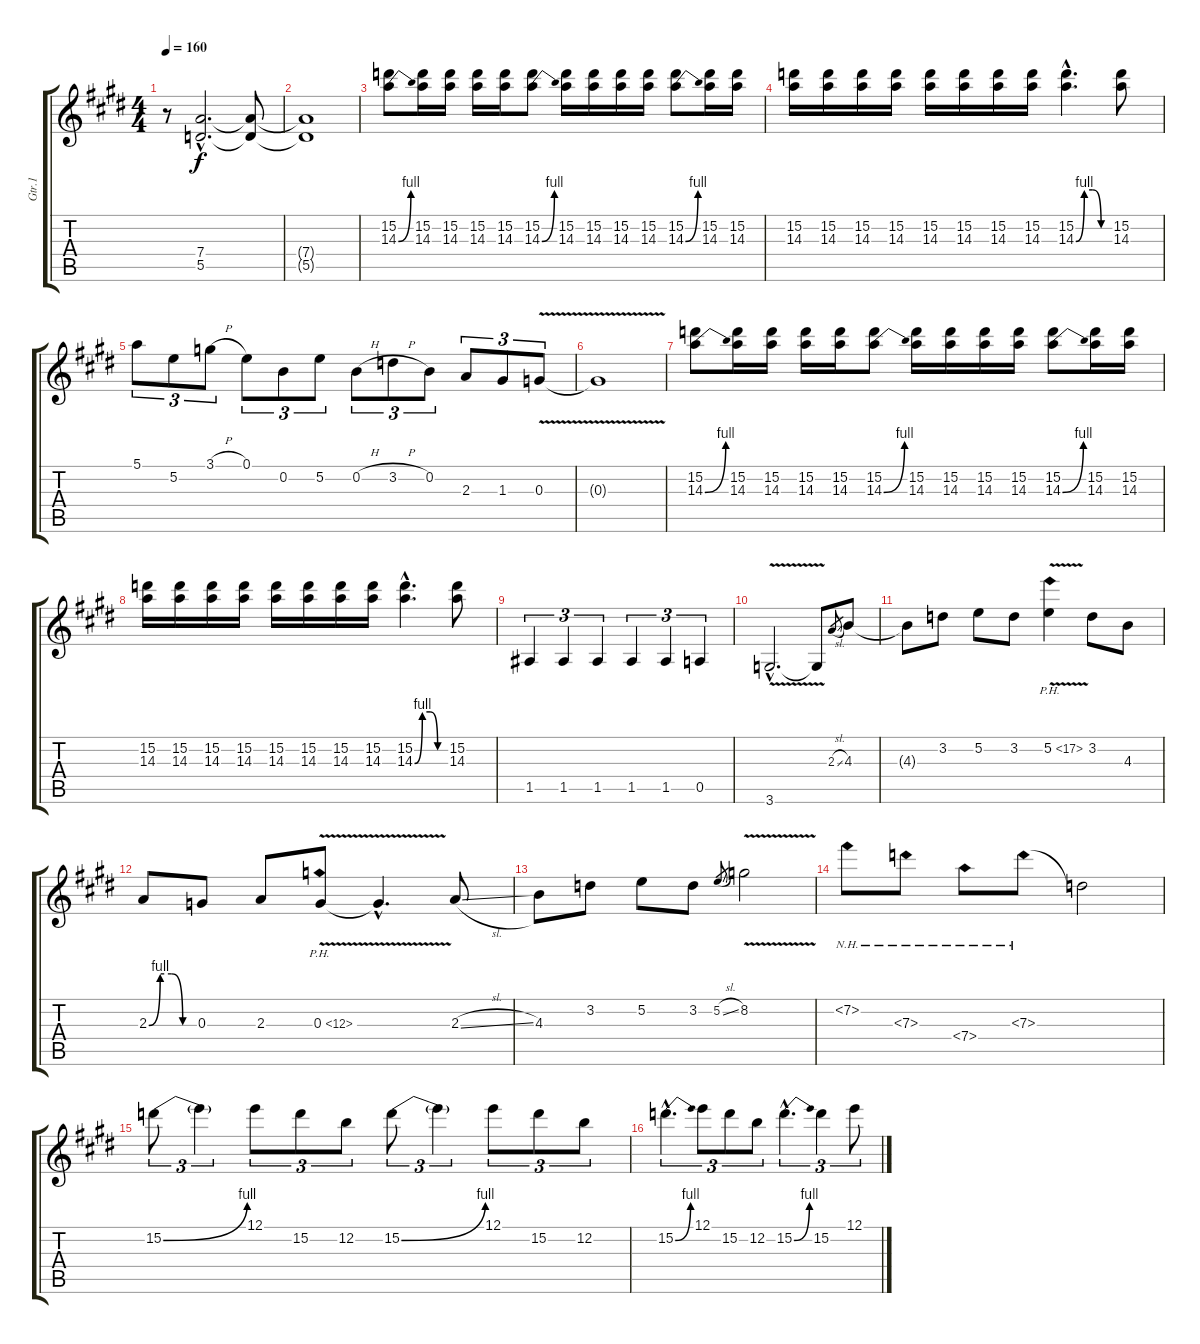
\track ("Gtr.1" "Gtr.1") {instrument distortionguitar}
\staff {score tabs}
\tuning (E4 B3 G3 D3 A2 E2) {hide}
\ts (4 4)
\tempo 160
\clef g2
\ks e
r.8{dy f} (7.4{hac} 5.5{hac}).2{d} (7.4{t} 5.5{t}).8 |
(7.4{t} 5.5{t}).1 |
(15.2 14.3{be (bend 0 0 60 4)}).8 (15.2 14.3).16 (15.2 14.3).16 (15.2 14.3).16 (15.2 14.3).16 (15.2 14.3{be (bend 0 0 60 4)}).8 (15.2 14.3).16 (15.2 14.3).16 (15.2 14.3).16 (15.2 14.3).16 (15.2 14.3{be (bend 0 0 60 4)}).8 (15.2 14.3).16 (15.2 14.3).16 |
(15.2 14.3).16 (15.2 14.3).16 (15.2 14.3).16 (15.2 14.3).16 (15.2 14.3).16 (15.2 14.3).16 (15.2 14.3).16 (15.2 14.3).16 (15.2{hac} 14.3{be (custom 0 0 15 4 30 4 45 0 60 0) hac}).4{d} (15.2 14.3).8 |
5.1.8{tu (3 2)} 5.2.8{tu (3 2)} 3.1{h}.8{tu (3 2)} 0.1.8{tu (3 2)} 0.2.8{tu (3 2)} 5.2.8{tu (3 2)} 0.2{h}.8{tu (3 2)} 3.2{h}.8{tu (3 2)} 0.2.8{tu (3 2)} 2.3.8{tu (3 2)} 1.3.8{tu (3 2)} 0.3{v}.8{tu (3 2)} |
0.3{t}.1 |
(15.2 14.3{be (bend 0 0 60 4)}).8 (15.2 14.3).16 (15.2 14.3).16 (15.2 14.3).16 (15.2 14.3).16 (15.2 14.3{be (bend 0 0 60 4)}).8 (15.2 14.3).16 (15.2 14.3).16 (15.2 14.3).16 (15.2 14.3).16 (15.2 14.3{be (bend 0 0 60 4)}).8 (15.2 14.3).16 (15.2 14.3).16 |
(15.2 14.3).16 (15.2 14.3).16 (15.2 14.3).16 (15.2 14.3).16 (15.2 14.3).16 (15.2 14.3).16 (15.2 14.3).16 (15.2 14.3).16 (15.2{hac} 14.3{be (custom 0 0 15 4 30 4 45 0 60 0) hac}).4{d} (15.2 14.3).8 |
1.5.4{tu (3 2)} 1.5.4{tu (3 2)} 1.5.4{tu (3 2)} 1.5.4{tu (3 2)} 1.5.4{tu (3 2)} 0.5.4{tu (3 2)} |
3.6{v hac}.2{d} 3.6{t}.8 2.3{sl}.8{gr} 4.3.8 |
4.3{t}.8 3.2.8 5.2.8 3.2.8 5.2{ph 12 v}.4 3.2.8 4.3.8 |
2.3{be (custom 0 0 15 4 30 4 45 0 60 0)}.8 0.3.8 2.3.8 0.3{ph 12 v}.8 0.3{hac t}.4{d} 2.3{sl}.8 |
4.3.8 3.2.8 5.2.8 3.2.8 5.2{sl}.8{gr} 8.2{v}.2 |
7.2{nh}.8 7.3{nh}.8 7.4{nh}.8 7.3{nh}.8 7.3{t}.2 |
15.2{be (bend 0 0 60 4)}.8{tu (3 2)} 15.2{t}.4{tu (3 2)} 12.1.8{tu (3 2)} 15.2.8{tu (3 2)} 12.2.8{tu (3 2)} 15.2{be (bend 0 0 60 4)}.8{tu (3 2)} 15.2{t}.4{tu (3 2)} 12.1.8{tu (3 2)} 15.2.8{tu (3 2)} 12.2.8{tu (3 2)} |
15.2{be (bend 0 0 60 4) hac}.4{d tu (3 2)} 12.1.8{tu (3 2)} 15.2.8{tu (3 2)} 12.2.8{tu (3 2)} 15.2{be (bend 0 0 60 4) hac}.4{d tu (3 2)} 15.2.4{tu (3 2)} 12.1.8{tu (3 2)}
